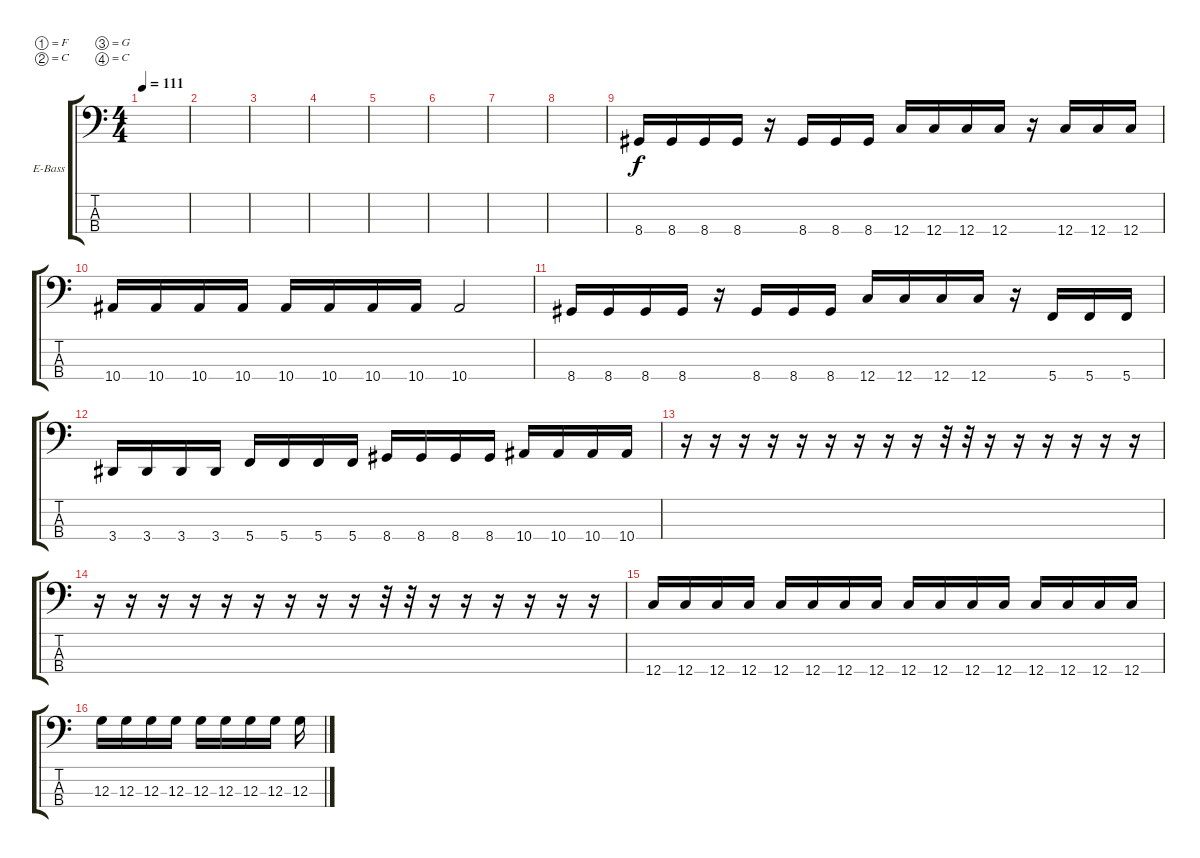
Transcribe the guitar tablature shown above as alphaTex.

\defaultSystemsLayout 4
\bracketExtendMode groupsimilarinstruments
\firstSystemTrackNameOrientation horizontal
\otherSystemsTrackNameOrientation horizontal
\track ("Electric Bass" "E-Bass") {instrument electricbassfinger}
\staff {score tabs}
\tuning (F2 C2 G1 C1)
\ts (4 4)
\tempo 111
\clef f4
\ks c
|
|
|
|
|
|
|
|
8.4.16 8.4.16 8.4.16 8.4.16 r.16 8.4.16 8.4.16 8.4.16 12.4.16 12.4.16 12.4.16 12.4.16 r.16 12.4.16 12.4.16 12.4.16 |
10.4.16 10.4.16 10.4.16 10.4.16 10.4.16 10.4.16 10.4.16 10.4.16 10.4.2 |
8.4.16 8.4.16 8.4.16 8.4.16 r.16 8.4.16 8.4.16 8.4.16 12.4.16 12.4.16 12.4.16 12.4.16 r.16 5.4.16 5.4.16 5.4.16 |
3.4.16 3.4.16 3.4.16 3.4.16 5.4.16 5.4.16 5.4.16 5.4.16 8.4.16 8.4.16 8.4.16 8.4.16 10.4.16 10.4.16 10.4.16 10.4.16 |
r.16 r.16 r.16 r.16 r.16 r.16 r.16 r.16 r.16 r.32 r.32 r.16 r.16 r.16 r.16 r.16 r.16 |
r.16 r.16 r.16 r.16 r.16 r.16 r.16 r.16 r.16 r.32 r.32 r.16 r.16 r.16 r.16 r.16 r.16 |
12.4.16 12.4.16 12.4.16 12.4.16 12.4.16 12.4.16 12.4.16 12.4.16 12.4.16 12.4.16 12.4.16 12.4.16 12.4.16 12.4.16 12.4.16 12.4.16 |
12.3.16 12.3.16 12.3.16 12.3.16 12.3.16 12.3.16 12.3.16 12.3.16 12.3.16
